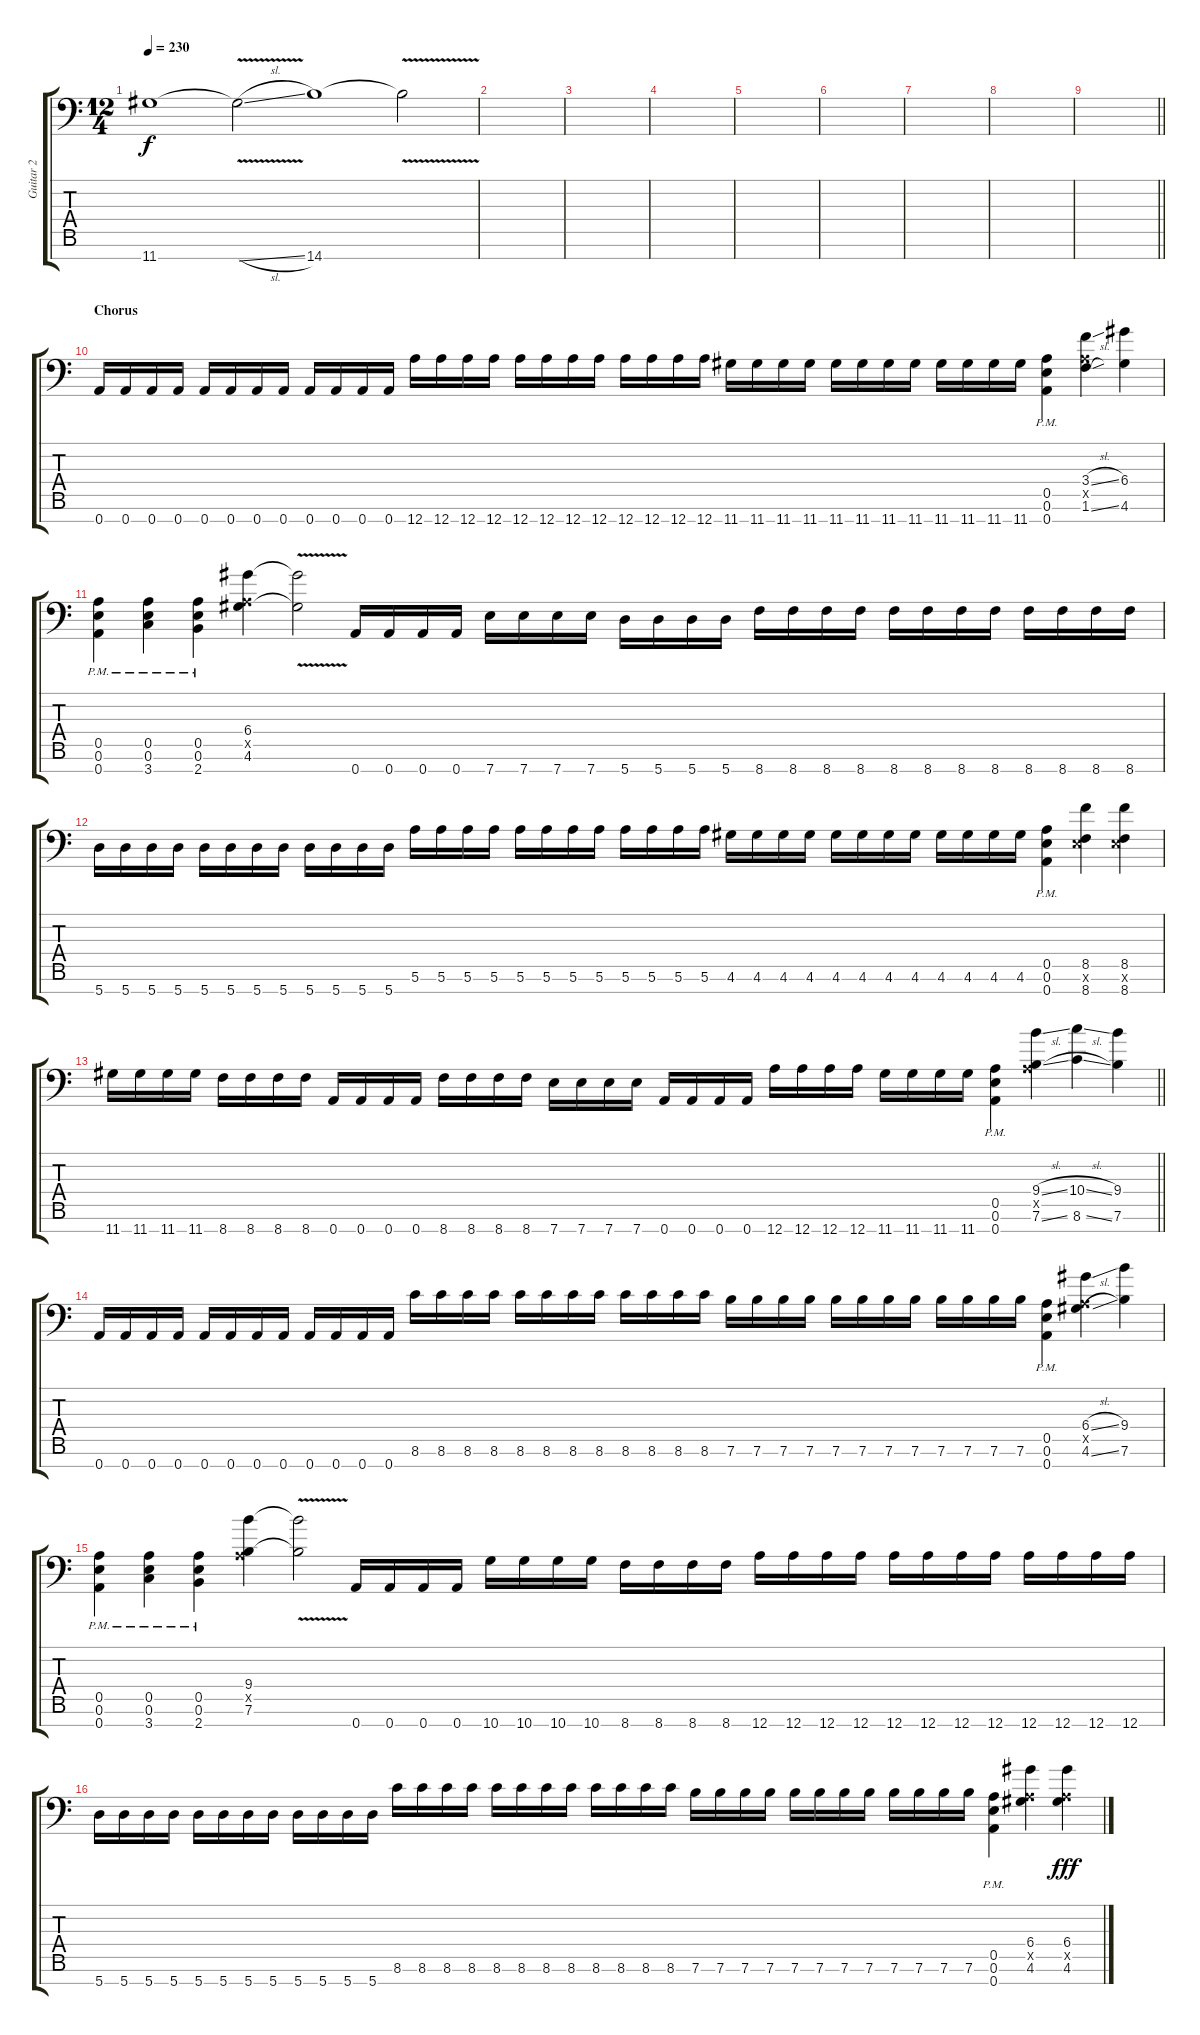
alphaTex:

\track ("Guitar 2" "Guitar 2") {instrument distortionguitar}
\staff {score tabs}
\tuning (E4 B3 G3 D3 A2 E2 A1) {hide}
\ts (12 4)
\tempo 230
\clef f4
\ks c
11.7.1{dy f} 11.7{v sl t}.2 14.7.1 14.7{v t}.2 |
|
|
|
|
|
|
|
\barLineRight lightlight
|
\section ("" "Chorus")
0.7.16 0.7.16 0.7.16 0.7.16 0.7.16 0.7.16 0.7.16 0.7.16 0.7.16 0.7.16 0.7.16 0.7.16 12.7.16 12.7.16 12.7.16 12.7.16 12.7.16 12.7.16 12.7.16 12.7.16 12.7.16 12.7.16 12.7.16 12.7.16 11.7.16 11.7.16 11.7.16 11.7.16 11.7.16 11.7.16 11.7.16 11.7.16 11.7.16 11.7.16 11.7.16 11.7.16 (0.5{pm} 0.6{pm} 0.7{pm}).4 (3.4{sl} 0.5{x} 1.6{sl}).4 (6.4 4.6).4 |
(0.5{pm} 0.6{pm} 0.7{pm}).4 (0.5{pm} 0.6{pm} 3.7{pm}).4 (0.5{pm} 0.6{pm} 2.7{pm}).4 (6.4 0.5{x} 4.6).4 (6.4{v t} 4.6{v t}).2 0.7.16 0.7.16 0.7.16 0.7.16 7.7.16 7.7.16 7.7.16 7.7.16 5.7.16 5.7.16 5.7.16 5.7.16 8.7.16 8.7.16 8.7.16 8.7.16 8.7.16 8.7.16 8.7.16 8.7.16 8.7.16 8.7.16 8.7.16 8.7.16 |
5.7.16 5.7.16 5.7.16 5.7.16 5.7.16 5.7.16 5.7.16 5.7.16 5.7.16 5.7.16 5.7.16 5.7.16 5.6.16 5.6.16 5.6.16 5.6.16 5.6.16 5.6.16 5.6.16 5.6.16 5.6.16 5.6.16 5.6.16 5.6.16 4.6.16 4.6.16 4.6.16 4.6.16 4.6.16 4.6.16 4.6.16 4.6.16 4.6.16 4.6.16 4.6.16 4.6.16 (0.5{pm} 0.6{pm} 0.7{pm}).4 (8.5 0.6{x} 8.7).4 (8.5 0.6{x} 8.7).4 |
\barLineRight lightlight
11.7.16 11.7.16 11.7.16 11.7.16 8.7.16 8.7.16 8.7.16 8.7.16 0.7.16 0.7.16 0.7.16 0.7.16 8.7.16 8.7.16 8.7.16 8.7.16 7.7.16 7.7.16 7.7.16 7.7.16 0.7.16 0.7.16 0.7.16 0.7.16 12.7.16 12.7.16 12.7.16 12.7.16 11.7.16 11.7.16 11.7.16 11.7.16 (0.5{pm} 0.6{pm} 0.7{pm}).4 (9.4{sl} 0.5{x} 7.6{sl}).4 (10.4{sl} 8.6{sl}).4 (9.4 7.6).4 |
0.7.16 0.7.16 0.7.16 0.7.16 0.7.16 0.7.16 0.7.16 0.7.16 0.7.16 0.7.16 0.7.16 0.7.16 8.6.16 8.6.16 8.6.16 8.6.16 8.6.16 8.6.16 8.6.16 8.6.16 8.6.16 8.6.16 8.6.16 8.6.16 7.6.16 7.6.16 7.6.16 7.6.16 7.6.16 7.6.16 7.6.16 7.6.16 7.6.16 7.6.16 7.6.16 7.6.16 (0.5{pm} 0.6{pm} 0.7{pm}).4 (6.4{sl} 0.5{x} 4.6{sl}).4 (9.4 7.6).4 |
(0.5{pm} 0.6{pm} 0.7{pm}).4 (0.5{pm} 0.6{pm} 3.7{pm}).4 (0.5{pm} 0.6{pm} 2.7{pm}).4 (9.4 0.5{x} 7.6).4 (9.4{v t} 7.6{v t}).2 0.7.16 0.7.16 0.7.16 0.7.16 10.7.16 10.7.16 10.7.16 10.7.16 8.7.16 8.7.16 8.7.16 8.7.16 12.7.16 12.7.16 12.7.16 12.7.16 12.7.16 12.7.16 12.7.16 12.7.16 12.7.16 12.7.16 12.7.16 12.7.16 |
5.7.16 5.7.16 5.7.16 5.7.16 5.7.16 5.7.16 5.7.16 5.7.16 5.7.16 5.7.16 5.7.16 5.7.16 8.6.16 8.6.16 8.6.16 8.6.16 8.6.16 8.6.16 8.6.16 8.6.16 8.6.16 8.6.16 8.6.16 8.6.16 7.6.16 7.6.16 7.6.16 7.6.16 7.6.16 7.6.16 7.6.16 7.6.16 7.6.16 7.6.16 7.6.16 7.6.16 (0.5{pm} 0.6{pm} 0.7{pm}).4 (6.4 0.5{x} 4.6).4 (6.4 0.5{x} 4.6).4{dy fff}
